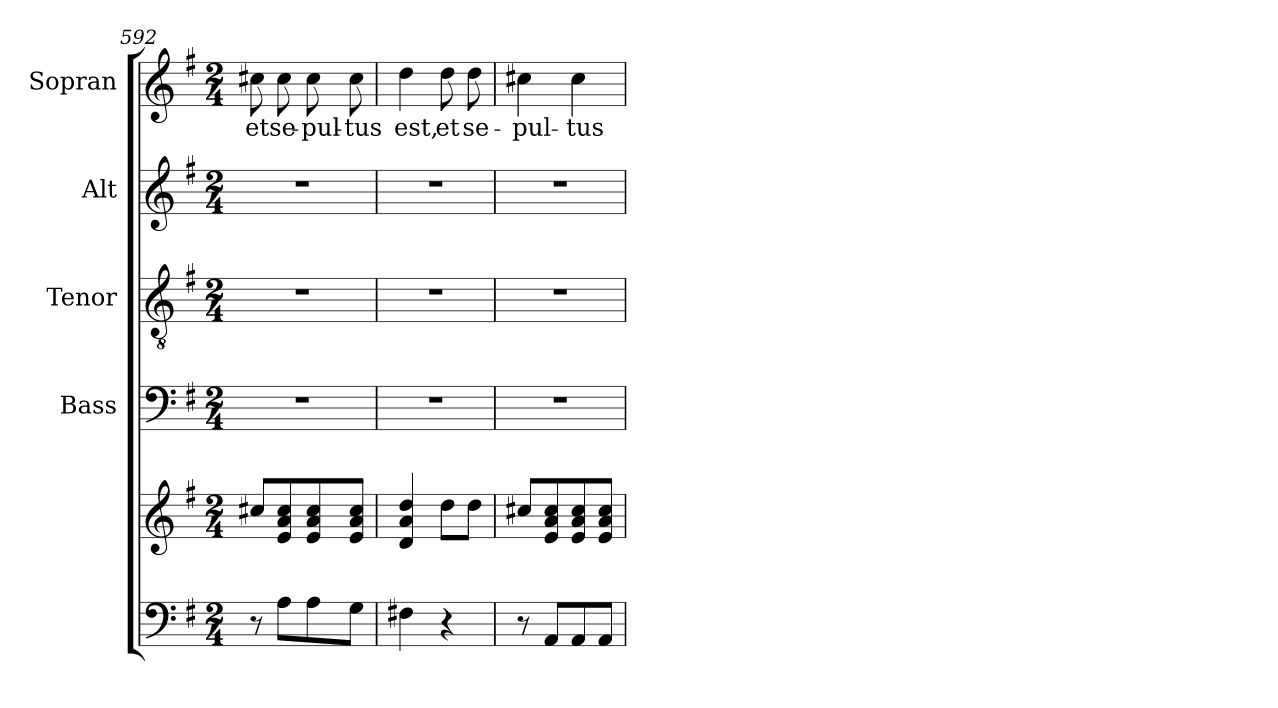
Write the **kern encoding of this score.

**kern	**kern	**kern	**kern	**kern	**kern	**text
*part5	*part5	*part4	*part3	*part2	*part1	*part1
*staff6	*staff5	*staff4	*staff3	*staff2	*staff1	*staff1
*	*	*I"Bass	*I"Tenor	*I"Alt	*I"Sopran	*
*	*	*I'B.	*I'T.	*I'A.	*I'S.	*
*clefF4	*clefG2	*clefF4	*clefGv2	*clefG2	*clefG2	*
*k[f#]	*k[f#]	*k[f#]	*k[f#]	*k[f#]	*k[f#]	*
*G:	*G:	*G:	*G:	*G:	*G:	*
*M2/4	*M2/4	*M2/4	*M2/4	*M2/4	*M2/4	*
=592	=592	=592	=592	=592	=592	=592
!	!	!	!	!	!	!LO:LY:b
8r	8cc#X/L	2r	2r	2r	8cc#X\	et
!	!	!	!	!	!	!LO:LY:b
8A\L	8e/ 8a/ 8cc#/	.	.	.	8cc#\	se-
!	!	!	!	!	!	!LO:LY:b
8A\	8e/ 8a/ 8cc#/	.	.	.	8cc#\	-pul-
!	!	!	!	!	!	!LO:LY:b
8G\J	8e/ 8a/ 8cc#/J	.	.	.	8cc#\	-tus
=593	=593	=593	=593	=593	=593	=593
!	!	!	!	!	!	!LO:LY:b
4F#X\	4d/ 4a/ 4dd/	2r	2r	2r	4dd\	est,
!	!	!	!	!	!	!LO:LY:b
4r	8dd\L	.	.	.	8dd\	et
!	!	!	!	!	!	!LO:LY:b
.	8dd\J	.	.	.	8dd\	se-
=594	=594	=594	=594	=594	=594	=594
!	!	!	!	!	!	!LO:LY:b
8r	8cc#X/L	2r	2r	2r	4cc#X\	-pul-
8AA/L	8e/ 8a/ 8cc#/	.	.	.	.	.
!	!	!	!	!	!	!LO:LY:b
8AA/	8e/ 8a/ 8cc#/	.	.	.	4cc#\	-tus
8AA/J	8e/ 8a/ 8cc#/J	.	.	.	.	.
=	=	=	=	=	=	=
*-	*-	*-	*-	*-	*-	*-
